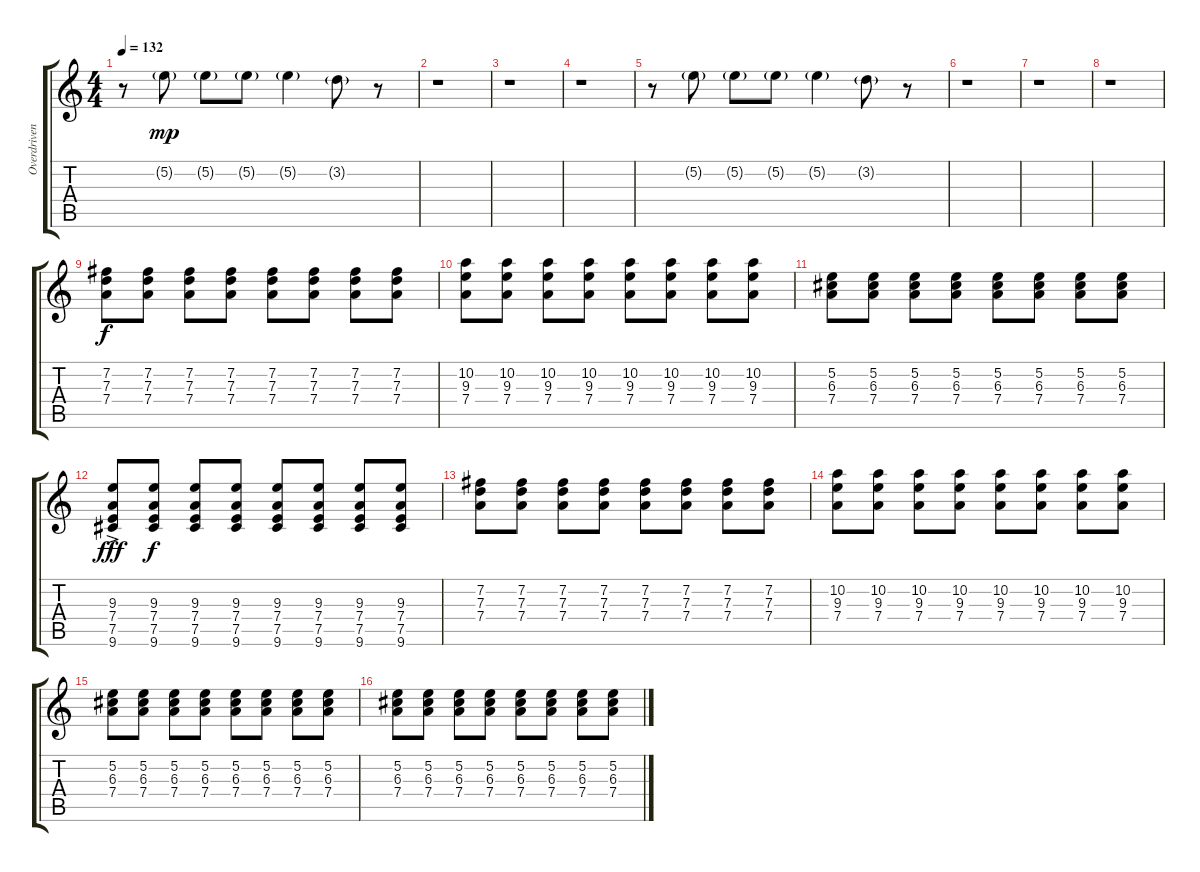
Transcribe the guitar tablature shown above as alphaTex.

\track ("Overdriven" "Overdriven") {instrument overdrivenguitar}
\staff {score tabs}
\tuning (E4 B3 G3 D3 A2 E2) {hide}
\ts (4 4)
\tempo 132
\clef g2
\ks c
r.8{dy mp instrument overdrivenguitar} 5.2{g}.8 5.2{g}.8 5.2{g}.8 5.2{g}.4 3.2{g}.8 r.8 |
r.1 |
r.1 |
r.1 |
r.8 5.2{g}.8 5.2{g}.8 5.2{g}.8 5.2{g}.4 3.2{g}.8 r.8 |
r.1 |
r.1 |
r.1 |
(7.2 7.3 7.4).8{dy f} (7.2 7.3 7.4).8 (7.2 7.3 7.4).8 (7.2 7.3 7.4).8 (7.2 7.3 7.4).8 (7.2 7.3 7.4).8 (7.2 7.3 7.4).8 (7.2 7.3 7.4).8 |
(10.2 9.3 7.4).8 (10.2 9.3 7.4).8 (10.2 9.3 7.4).8 (10.2 9.3 7.4).8 (10.2 9.3 7.4).8 (10.2 9.3 7.4).8 (10.2 9.3 7.4).8 (10.2 9.3 7.4).8 |
(5.2 6.3 7.4).8 (5.2 6.3 7.4).8 (5.2 6.3 7.4).8 (5.2 6.3 7.4).8 (5.2 6.3 7.4).8 (5.2 6.3 7.4).8 (5.2 6.3 7.4).8 (5.2 6.3 7.4).8 |
(9.3 7.4 7.5 9.6{ac}).8{dy fff} (9.3 7.4 7.5 9.6).8{dy f} (9.3 7.4 7.5 9.6).8 (9.3 7.4 7.5 9.6).8 (9.3 7.4 7.5 9.6).8 (9.3 7.4 7.5 9.6).8 (9.3 7.4 7.5 9.6).8 (9.3 7.4 7.5 9.6).8 |
(7.2 7.3 7.4).8 (7.2 7.3 7.4).8 (7.2 7.3 7.4).8 (7.2 7.3 7.4).8 (7.2 7.3 7.4).8 (7.2 7.3 7.4).8 (7.2 7.3 7.4).8 (7.2 7.3 7.4).8 |
(10.2 9.3 7.4).8 (10.2 9.3 7.4).8 (10.2 9.3 7.4).8 (10.2 9.3 7.4).8 (10.2 9.3 7.4).8 (10.2 9.3 7.4).8 (10.2 9.3 7.4).8 (10.2 9.3 7.4).8 |
(5.2 6.3 7.4).8 (5.2 6.3 7.4).8 (5.2 6.3 7.4).8 (5.2 6.3 7.4).8 (5.2 6.3 7.4).8 (5.2 6.3 7.4).8 (5.2 6.3 7.4).8 (5.2 6.3 7.4).8 |
(5.2 6.3 7.4).8 (5.2 6.3 7.4).8 (5.2 6.3 7.4).8 (5.2 6.3 7.4).8 (5.2 6.3 7.4).8 (5.2 6.3 7.4).8 (5.2 6.3 7.4).8 (5.2 6.3 7.4).8
